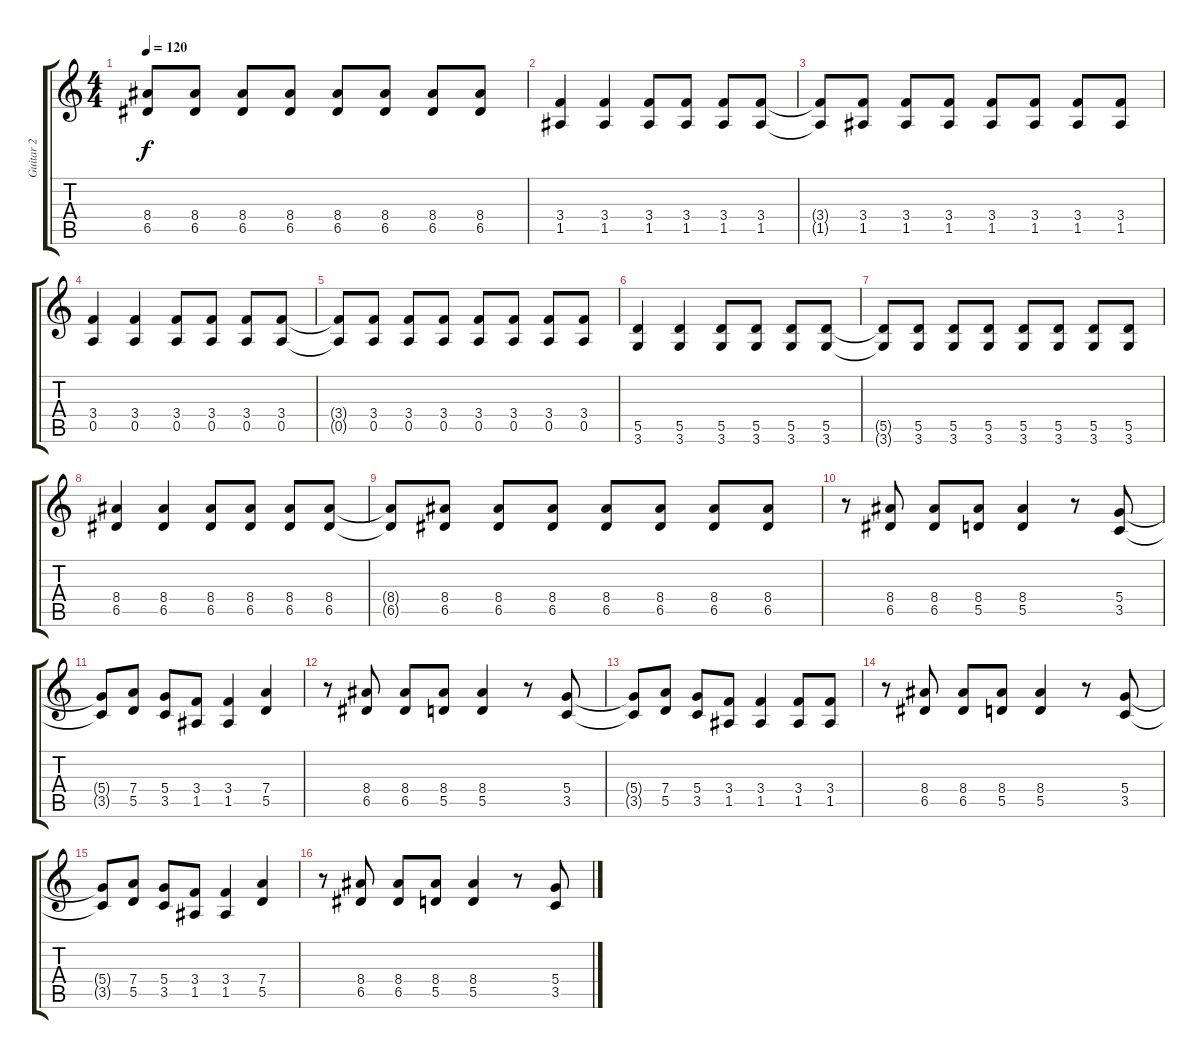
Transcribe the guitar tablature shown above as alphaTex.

\track ("Guitar 2" "Guitar 2") {instrument distortionguitar}
\staff {score tabs}
\tuning (E4 B3 G3 D3 A2 E2) {hide}
\ts (4 4)
\tempo 120
\clef g2
\ks c
(8.4{t} 6.5{t}).8{dy f} (8.4 6.5).8 (8.4 6.5).8 (8.4 6.5).8 (8.4 6.5).8 (8.4 6.5).8 (8.4 6.5).8 (8.4 6.5).8 |
(3.4 1.5).4 (3.4 1.5).4 (3.4 1.5).8 (3.4 1.5).8 (3.4 1.5).8 (3.4 1.5).8 |
(3.4{t} 1.5{t}).8 (3.4 1.5).8 (3.4 1.5).8 (3.4 1.5).8 (3.4 1.5).8 (3.4 1.5).8 (3.4 1.5).8 (3.4 1.5).8 |
(3.4 0.5).4 (3.4 0.5).4 (3.4 0.5).8 (3.4 0.5).8 (3.4 0.5).8 (3.4 0.5).8 |
(3.4{t} 0.5{t}).8 (3.4 0.5).8 (3.4 0.5).8 (3.4 0.5).8 (3.4 0.5).8 (3.4 0.5).8 (3.4 0.5).8 (3.4 0.5).8 |
(5.5 3.6).4 (5.5 3.6).4 (5.5 3.6).8 (5.5 3.6).8 (5.5 3.6).8 (5.5 3.6).8 |
(5.5{t} 3.6{t}).8 (5.5 3.6).8 (5.5 3.6).8 (5.5 3.6).8 (5.5 3.6).8 (5.5 3.6).8 (5.5 3.6).8 (5.5 3.6).8 |
(8.4 6.5).4 (8.4 6.5).4 (8.4 6.5).8 (8.4 6.5).8 (8.4 6.5).8 (8.4 6.5).8 |
(8.4{t} 6.5{t}).8 (8.4 6.5).8 (8.4 6.5).8 (8.4 6.5).8 (8.4 6.5).8 (8.4 6.5).8 (8.4 6.5).8 (8.4 6.5).8 |
r.8 (8.4 6.5).8 (8.4 6.5).8 (8.4 5.5).8 (8.4 5.5).4 r.8 (5.4 3.5).8 |
(5.4{t} 3.5{t}).8 (7.4 5.5).8 (5.4 3.5).8 (3.4 1.5).8 (3.4 1.5).4 (7.4 5.5).4 |
r.8 (8.4 6.5).8 (8.4 6.5).8 (8.4 5.5).8 (8.4 5.5).4 r.8 (5.4 3.5).8 |
(5.4{t} 3.5{t}).8 (7.4 5.5).8 (5.4 3.5).8 (3.4 1.5).8 (3.4 1.5).4 (3.4 1.5).8 (3.4 1.5).8 |
r.8 (8.4 6.5).8 (8.4 6.5).8 (8.4 5.5).8 (8.4 5.5).4 r.8 (5.4 3.5).8 |
(5.4{t} 3.5{t}).8 (7.4 5.5).8 (5.4 3.5).8 (3.4 1.5).8 (3.4 1.5).4 (7.4 5.5).4 |
r.8 (8.4 6.5).8 (8.4 6.5).8 (8.4 5.5).8 (8.4 5.5).4 r.8 (5.4 3.5).8
